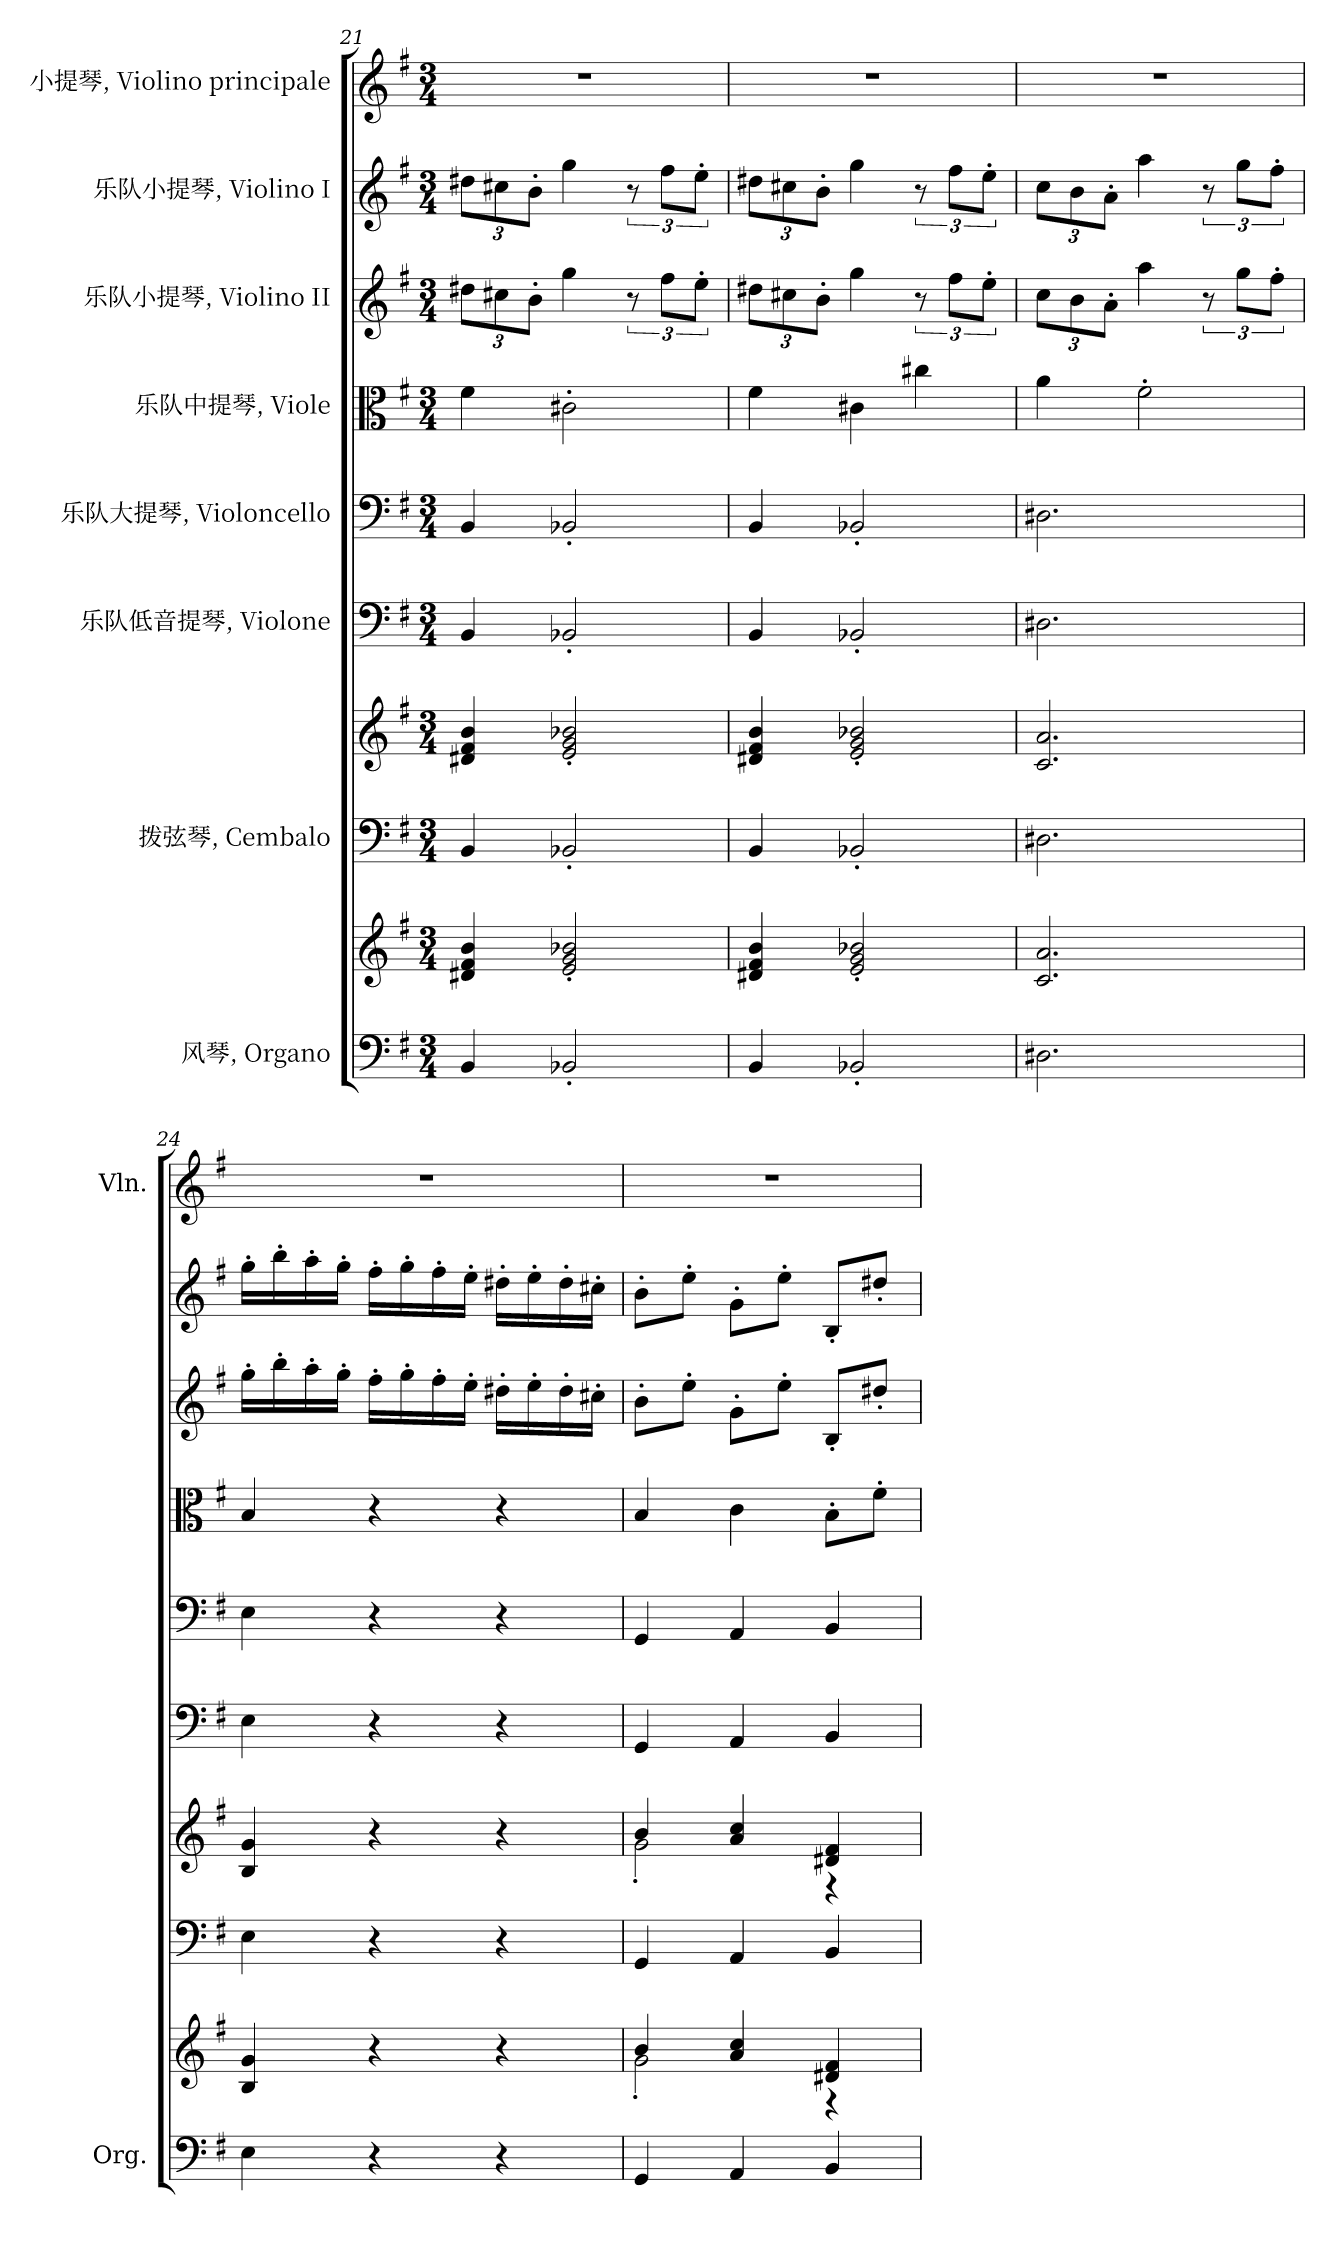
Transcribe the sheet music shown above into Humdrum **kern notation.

**kern	**kern	**kern	**kern	**kern	**kern	**kern	**kern	**kern	**kern
*part8	*part8	*part7	*part7	*part6	*part5	*part4	*part3	*part2	*part1
*staff10	*staff9	*staff8	*staff7	*staff6	*staff5	*staff4	*staff3	*staff2	*staff1
*I"风琴, Organo	*	*I"拨弦琴, Cembalo	*	*I"乐队低音提琴, Violone	*I"乐队大提琴, Violoncello	*I"乐队中提琴, Viole	*I"乐队小提琴, Violino II	*I"乐队小提琴, Violino I	*I"小提琴, Violino principale
*I'Org.	*	*	*	*	*	*	*	*	*I'Vln.
*clefF4	*clefG2	*clefF4	*clefG2	*clefF4	*clefF4	*clefC3	*clefG2	*clefG2	*clefG2
*	*	*	*	*ITrd7c12	*	*	*	*	*
*k[f#]	*k[f#]	*k[f#]	*k[f#]	*k[f#]	*k[f#]	*k[f#]	*k[f#]	*k[f#]	*k[f#]
*M3/4	*M3/4	*M3/4	*M3/4	*M3/4	*M3/4	*M3/4	*M3/4	*M3/4	*M3/4
*	*	*	*	*	*	*	*Xbrackettup	*Xbrackettup	*
=21	=21	=21	=21	=21	=21	=21	=21	=21	=21
4BB/	4d#X/ 4f#/ 4b/	4BB/	4d#X/ 4f#/ 4b/	4BBB/	4BB/	4f#\	12dd#X\L	12dd#X\L	2.r
.	.	.	.	.	.	.	12cc#X\	12cc#X\	.
.	.	.	.	.	.	.	12b'\J	12b'\J	.
2BB-X'/	2e/' 2g/' 2b-X/'	2BB-X'/	2e/' 2g/' 2b-X/'	2BBB-X'/	2BB-X'/	2c#X'\	4gg\	4gg\	.
*	*	*	*	*	*	*	*brackettup	*brackettup	*
.	.	.	.	.	.	.	12r	12r	.
.	.	.	.	.	.	.	12ff#\L	12ff#\L	.
.	.	.	.	.	.	.	12ee'\J	12ee'\J	.
!!LO:PB:g=z
=22	=22	=22	=22	=22	=22	=22	=22	=22	=22
*	*	*	*	*	*	*	*Xbrackettup	*Xbrackettup	*
4BB/	4d#X/ 4f#/ 4b/	4BB/	4d#X/ 4f#/ 4b/	4BBB/	4BB/	4f#\	12dd#X\L	12dd#X\L	2.r
.	.	.	.	.	.	.	12cc#X\	12cc#X\	.
.	.	.	.	.	.	.	12b'\J	12b'\J	.
2BB-X'/	2e/' 2g/' 2b-X/'	2BB-X'/	2e/' 2g/' 2b-X/'	2BBB-X'/	2BB-X'/	4c#X\	4gg\	4gg\	.
*	*	*	*	*	*	*	*brackettup	*brackettup	*
.	.	.	.	.	.	4cc#X\	12r	12r	.
.	.	.	.	.	.	.	12ff#\L	12ff#\L	.
.	.	.	.	.	.	.	12ee'\J	12ee'\J	.
=23	=23	=23	=23	=23	=23	=23	=23	=23	=23
*	*	*	*	*	*	*	*Xbrackettup	*Xbrackettup	*
2.D#X\	2.c/ 2.a/	2.D#X\	2.c/ 2.a/	2.DD#X\	2.D#X\	4a\	12cc\L	12cc\L	2.r
.	.	.	.	.	.	.	12b\	12b\	.
.	.	.	.	.	.	.	12a'\J	12a'\J	.
.	.	.	.	.	.	2f#'\	4aa\	4aa\	.
*	*	*	*	*	*	*	*brackettup	*brackettup	*
.	.	.	.	.	.	.	12r	12r	.
.	.	.	.	.	.	.	12gg\L	12gg\L	.
.	.	.	.	.	.	.	12ff#'\J	12ff#'\J	.
=24	=24	=24	=24	=24	=24	=24	=24	=24	=24
4E\	4B/ 4g/	4E\	4B/ 4g/	4EE\	4E\	4B/	16gg'\LL	16gg'\LL	2.r
.	.	.	.	.	.	.	16bb'\	16bb'\	.
.	.	.	.	.	.	.	16aa'\	16aa'\	.
.	.	.	.	.	.	.	16gg'\JJ	16gg'\JJ	.
4r	4r	4r	4r	4r	4r	4r	16ff#'\LL	16ff#'\LL	.
.	.	.	.	.	.	.	16gg'\	16gg'\	.
.	.	.	.	.	.	.	16ff#'\	16ff#'\	.
.	.	.	.	.	.	.	16ee'\JJ	16ee'\JJ	.
4r	4r	4r	4r	4r	4r	4r	16dd#X'\LL	16dd#X'\LL	.
.	.	.	.	.	.	.	16ee'\	16ee'\	.
.	.	.	.	.	.	.	16dd#'\	16dd#'\	.
.	.	.	.	.	.	.	16cc#X'\JJ	16cc#X'\JJ	.
=25	=25	=25	=25	=25	=25	=25	=25	=25	=25
*	*^	*	*^	*	*	*	*	*	*
4GG/	4b/	2g'\	4GG/	4b/	2g'\	4GGG/	4GG/	4B/	8b'\L	8b'\L	2.r
.	.	.	.	.	.	.	.	.	8ee'\J	8ee'\J	.
4AA/	4a/ 4cc/	.	4AA/	4a/ 4cc/	.	4AAA/	4AA/	4c\	8g'\L	8g'\L	.
.	.	.	.	.	.	.	.	.	8ee'\J	8ee'\J	.
4BB/	4d#X/ 4f#/	4r	4BB/	4d#X/ 4f#/	4r	4BBB/	4BB/	8B'\L	8B'/L	8B'/L	.
.	.	.	.	.	.	.	.	8f#'\J	8dd#X'/J	8dd#X'/J	.
*	*v	*v	*	*v	*v	*	*	*	*	*	*
=	=	=	=	=	=	=	=	=	=
*-	*-	*-	*-	*-	*-	*-	*-	*-	*-
